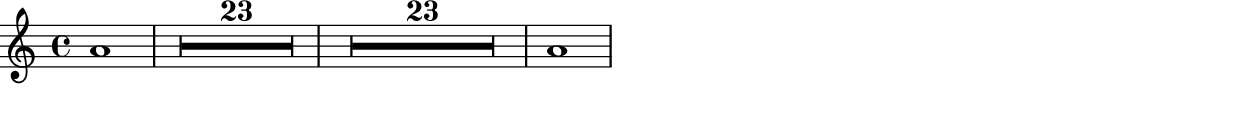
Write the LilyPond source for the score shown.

%% Generated by lilypond-book
%% Options: [exampleindent=10.16\mm,indent=0\mm,line-width=160\mm,quote]
\include "lilypond-book-preamble.ly"


% ****************************************************************
% Start cut-&-pastable-section
% ****************************************************************

#(ly:set-option 'eps-box-padding 3.000000)



\paper {
  indent = 0\mm
  line-width = 160\mm
  % offset the left padding, also add 1mm as lilypond creates cropped
  % images with a little space on the right
  line-width = #(- line-width (* mm  3.000000) (* mm 1))
  line-width = 160\mm - 2.0 * 10.16\mm
  % offset the left padding, also add 1mm as lilypond creates cropped
  % images with a little space on the right
  line-width = #(- line-width (* mm  3.000000) (* mm 1))
}

\layout {
  
}




% ****************************************************************
% ly snippet:
% ****************************************************************
\sourcefileline 3445
\relative \compressMMRests {
  a'1
  R1*23
  % incrementa la longitud del compàs d'espera
  \once \override MultiMeasureRest.minimum-length = #20
  R1*23
  a1
}



% ****************************************************************
% end ly snippet
% ****************************************************************
